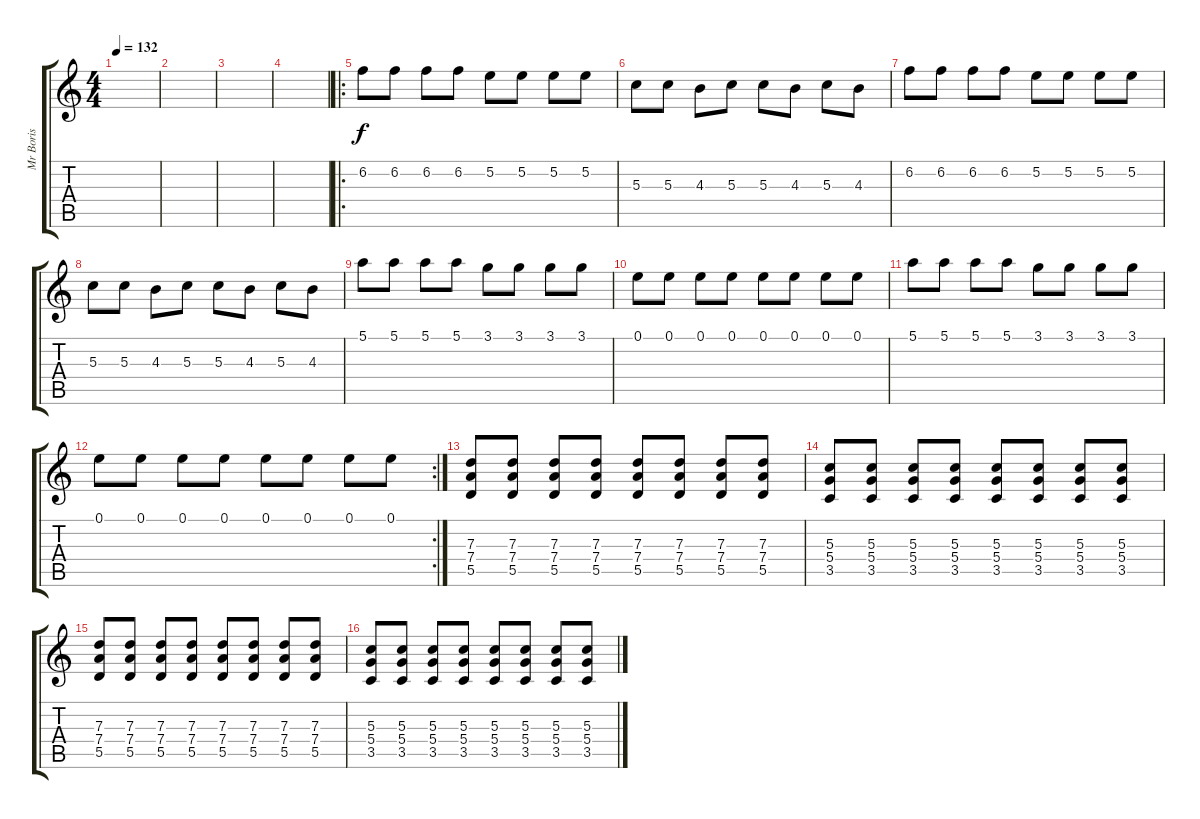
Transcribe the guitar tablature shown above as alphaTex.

\track ("Mr Boris" "Mr Boris") {instrument distortionguitar}
\staff {score tabs}
\tuning (E4 B3 G3 D3 A2 E2) {hide}
\ts (4 4)
\tempo 132
\clef g2
\ks c
|
|
|
|
\ro
6.2.8 6.2.8 6.2.8 6.2.8 5.2.8 5.2.8 5.2.8 5.2.8 |
5.3.8 5.3.8 4.3.8 5.3.8 5.3.8 4.3.8 5.3.8 4.3.8 |
6.2.8 6.2.8 6.2.8 6.2.8 5.2.8 5.2.8 5.2.8 5.2.8 |
5.3.8 5.3.8 4.3.8 5.3.8 5.3.8 4.3.8 5.3.8 4.3.8 |
5.1.8 5.1.8 5.1.8 5.1.8 3.1.8 3.1.8 3.1.8 3.1.8 |
0.1.8 0.1.8 0.1.8 0.1.8 0.1.8 0.1.8 0.1.8 0.1.8 |
5.1.8 5.1.8 5.1.8 5.1.8 3.1.8 3.1.8 3.1.8 3.1.8 |
\rc 2
0.1.8 0.1.8 0.1.8 0.1.8 0.1.8 0.1.8 0.1.8 0.1.8 |
(7.3 7.4 5.5).8 (7.3 7.4 5.5).8 (7.3 7.4 5.5).8 (7.3 7.4 5.5).8 (7.3 7.4 5.5).8 (7.3 7.4 5.5).8 (7.3 7.4 5.5).8 (7.3 7.4 5.5).8 |
(5.3 5.4 3.5).8 (5.3 5.4 3.5).8 (5.3 5.4 3.5).8 (5.3 5.4 3.5).8 (5.3 5.4 3.5).8 (5.3 5.4 3.5).8 (5.3 5.4 3.5).8 (5.3 5.4 3.5).8 |
(7.3 7.4 5.5).8 (7.3 7.4 5.5).8 (7.3 7.4 5.5).8 (7.3 7.4 5.5).8 (7.3 7.4 5.5).8 (7.3 7.4 5.5).8 (7.3 7.4 5.5).8 (7.3 7.4 5.5).8 |
(5.3 5.4 3.5).8 (5.3 5.4 3.5).8 (5.3 5.4 3.5).8 (5.3 5.4 3.5).8 (5.3 5.4 3.5).8 (5.3 5.4 3.5).8 (5.3 5.4 3.5).8 (5.3 5.4 3.5).8
